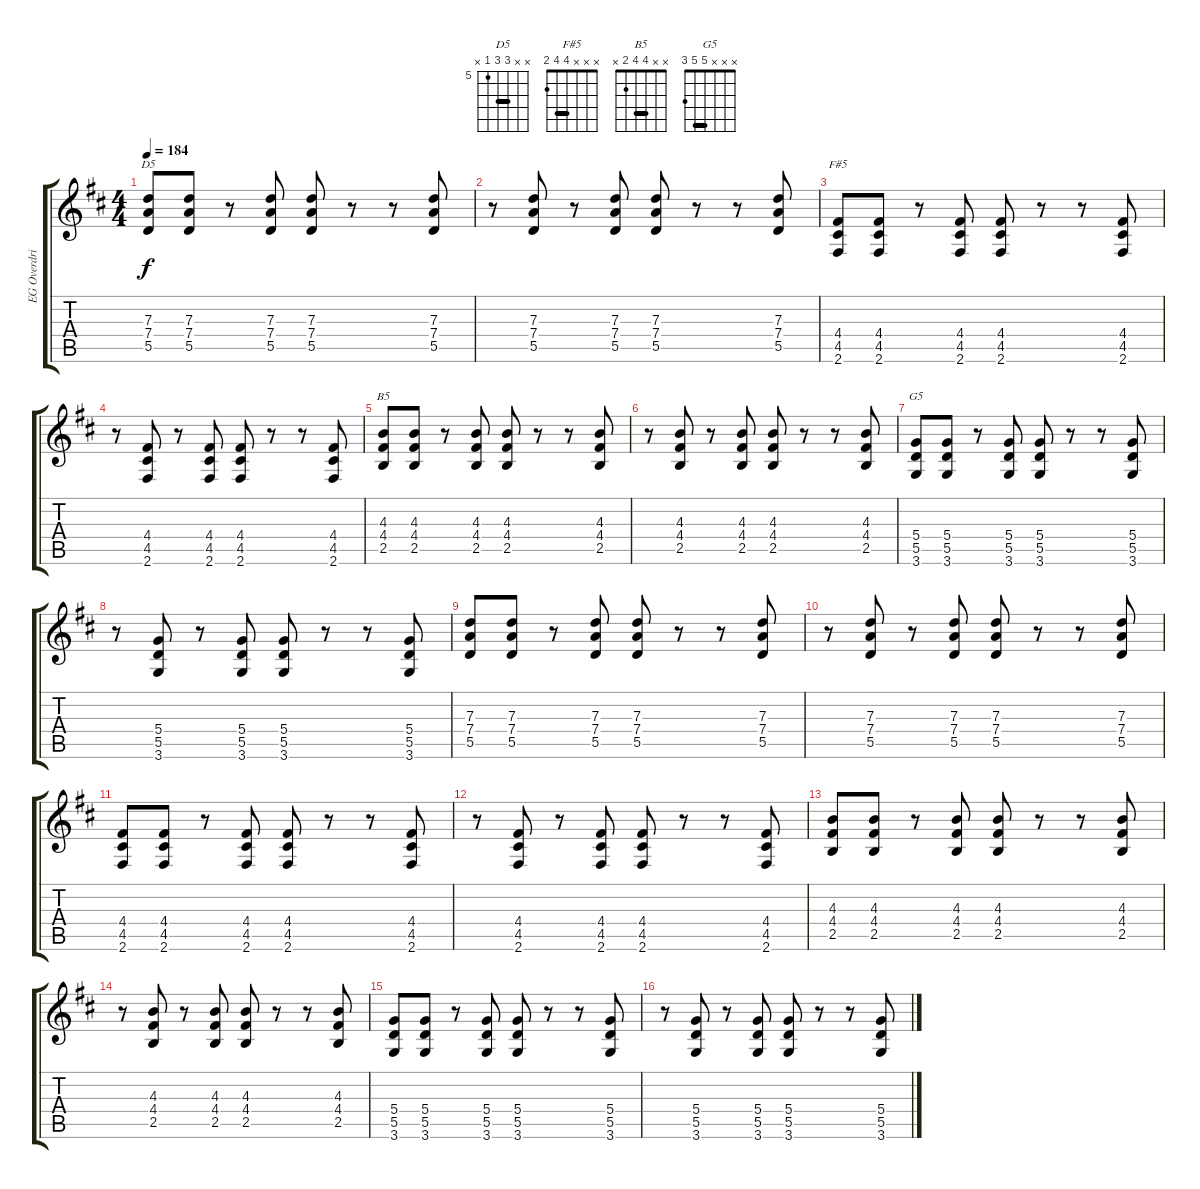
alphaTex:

\track ("EG Overdriven" "EG Overdri") {instrument overdrivenguitar}
\staff {score tabs}
\tuning (E4 B3 G3 D3 A2 E2) {hide}
\chord ("D5" x x 7 7 5 x) {firstfret 5 barre 7}
\chord ("F#5" x x x 4 4 2) {barre 4}
\chord ("B5" x x 4 4 2 x) {barre 4}
\chord ("G5" x x x 5 5 3) {barre 5}
\ts (4 4)
\tempo 184
\clef g2
\ks d
(7.3 7.4 5.5).8{ch "D5" dy f} (7.3 7.4 5.5).8 r.8 (7.3 7.4 5.5).8 (7.3 7.4 5.5).8 r.8 r.8 (7.3 7.4 5.5).8 |
r.8 (7.3 7.4 5.5).8 r.8 (7.3 7.4 5.5).8 (7.3 7.4 5.5).8 r.8 r.8 (7.3 7.4 5.5).8 |
(4.4 4.5 2.6).8{ch "F#5"} (4.4 4.5 2.6).8 r.8 (4.4 4.5 2.6).8 (4.4 4.5 2.6).8 r.8 r.8 (4.4 4.5 2.6).8 |
r.8 (4.4 4.5 2.6).8 r.8 (4.4 4.5 2.6).8 (4.4 4.5 2.6).8 r.8 r.8 (4.4 4.5 2.6).8 |
(4.3 4.4 2.5).8{ch "B5"} (4.3 4.4 2.5).8 r.8 (4.3 4.4 2.5).8 (4.3 4.4 2.5).8 r.8 r.8 (4.3 4.4 2.5).8 |
r.8 (4.3 4.4 2.5).8 r.8 (4.3 4.4 2.5).8 (4.3 4.4 2.5).8 r.8 r.8 (4.3 4.4 2.5).8 |
(5.4 5.5 3.6).8{ch "G5"} (5.4 5.5 3.6).8 r.8 (5.4 5.5 3.6).8 (5.4 5.5 3.6).8 r.8 r.8 (5.4 5.5 3.6).8 |
r.8 (5.4 5.5 3.6).8 r.8 (5.4 5.5 3.6).8 (5.4 5.5 3.6).8 r.8 r.8 (5.4 5.5 3.6).8 |
(7.3 7.4 5.5).8 (7.3 7.4 5.5).8 r.8 (7.3 7.4 5.5).8 (7.3 7.4 5.5).8 r.8 r.8 (7.3 7.4 5.5).8 |
r.8 (7.3 7.4 5.5).8 r.8 (7.3 7.4 5.5).8 (7.3 7.4 5.5).8 r.8 r.8 (7.3 7.4 5.5).8 |
(4.4 4.5 2.6).8 (4.4 4.5 2.6).8 r.8 (4.4 4.5 2.6).8 (4.4 4.5 2.6).8 r.8 r.8 (4.4 4.5 2.6).8 |
r.8 (4.4 4.5 2.6).8 r.8 (4.4 4.5 2.6).8 (4.4 4.5 2.6).8 r.8 r.8 (4.4 4.5 2.6).8 |
(4.3 4.4 2.5).8 (4.3 4.4 2.5).8 r.8 (4.3 4.4 2.5).8 (4.3 4.4 2.5).8 r.8 r.8 (4.3 4.4 2.5).8 |
r.8 (4.3 4.4 2.5).8 r.8 (4.3 4.4 2.5).8 (4.3 4.4 2.5).8 r.8 r.8 (4.3 4.4 2.5).8 |
(5.4 5.5 3.6).8 (5.4 5.5 3.6).8 r.8 (5.4 5.5 3.6).8 (5.4 5.5 3.6).8 r.8 r.8 (5.4 5.5 3.6).8 |
r.8 (5.4 5.5 3.6).8 r.8 (5.4 5.5 3.6).8 (5.4 5.5 3.6).8 r.8 r.8 (5.4 5.5 3.6).8
